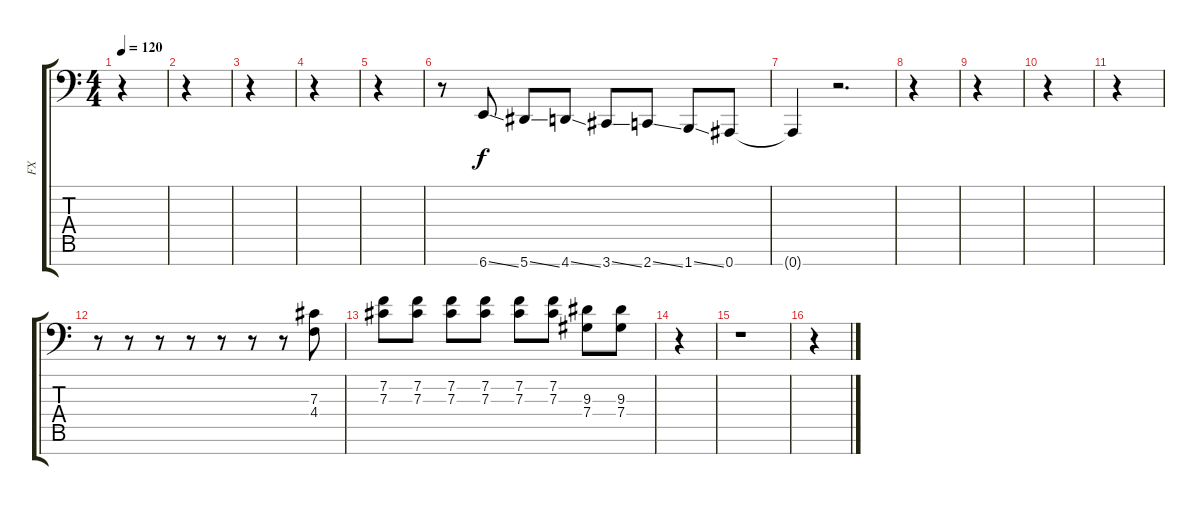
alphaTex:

\track ("FX" "FX") {instrument orchestrahit}
\staff {score tabs}
\tuning (Eb4 Bb3 Gb3 Db3 Ab2 Eb2 Bb1) {hide}
\ts (4 4)
\tempo 120
\clef f4
\ks c
r.4{dy f} |
r.4 |
r.4 |
r.4 |
r.4 |
r.8 6.7{ss}.8{volume 13 instrument orchestrahit} 5.7{ss}.8{volume 15} 4.7{ss}.8{volume 15} 3.7{ss}.8{volume 15} 2.7{ss}.8{volume 16} 1.7{ss}.8{volume 16} 0.7.8{volume 16} |
0.7{t}.4 r.2{d} |
r.4 |
r.4 |
r.4 |
r.4 |
r.8{volume 6 instrument lead1square} r.8 r.8 r.8 r.8 r.8 r.8 (7.3 4.4).8 |
(7.2 7.3).8{volume 10 instrument lead1square} (7.2 7.3).8 (7.2 7.3).8 (7.2 7.3).8 (7.2 7.3).8 (7.2 7.3).8 (9.3 7.4).8 (9.3 7.4).8 |
r.4 |
r.1 |
r.4
